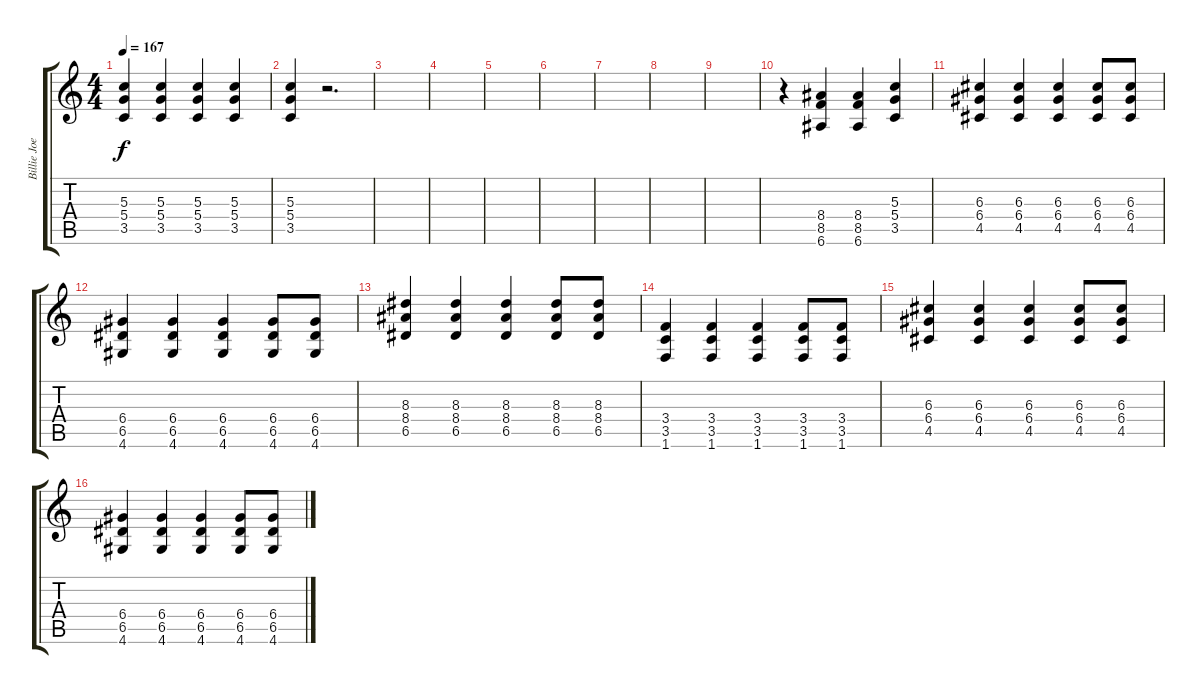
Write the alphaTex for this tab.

\track ("Billie Joe Armstrong (Guitar 1)" "Billie Joe") {instrument acousticguitarnylon}
\staff {score tabs}
\tuning (E4 B3 G3 D3 A2 E2) {hide}
\ts (4 4)
\tempo 167
\clef g2
\ks c
(5.3 5.4 3.5).4{dy f} (5.3 5.4 3.5).4 (5.3 5.4 3.5).4 (5.3 5.4 3.5).4 |
(5.3 5.4 3.5).4 r.2{d} |
|
|
|
|
|
|
|
r.4 (8.4 8.5 6.6).4{volume 13 instrument overdrivenguitar} (8.4 8.5 6.6).4 (5.3 5.4 3.5).4 |
(6.3 6.4 4.5).4{volume 13 instrument overdrivenguitar} (6.3 6.4 4.5).4 (6.3 6.4 4.5).4 (6.3 6.4 4.5).8 (6.3 6.4 4.5).8 |
(6.4 6.5 4.6).4 (6.4 6.5 4.6).4 (6.4 6.5 4.6).4 (6.4 6.5 4.6).8 (6.4 6.5 4.6).8 |
(8.3 8.4 6.5).4 (8.3 8.4 6.5).4 (8.3 8.4 6.5).4 (8.3 8.4 6.5).8 (8.3 8.4 6.5).8 |
(3.4 3.5 1.6).4 (3.4 3.5 1.6).4 (3.4 3.5 1.6).4 (3.4 3.5 1.6).8 (3.4 3.5 1.6).8 |
(6.3 6.4 4.5).4{volume 13 instrument overdrivenguitar} (6.3 6.4 4.5).4 (6.3 6.4 4.5).4 (6.3 6.4 4.5).8 (6.3 6.4 4.5).8 |
(6.4 6.5 4.6).4 (6.4 6.5 4.6).4 (6.4 6.5 4.6).4 (6.4 6.5 4.6).8 (6.4 6.5 4.6).8
